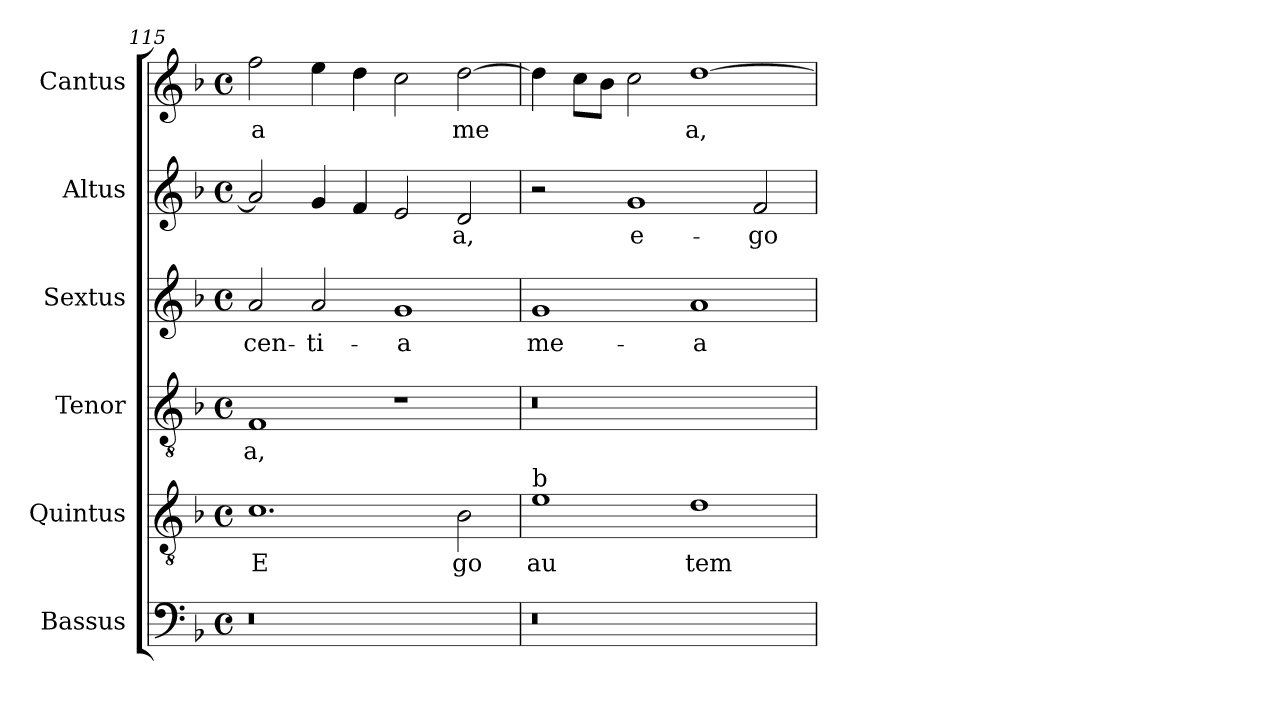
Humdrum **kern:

**kern	**kern	**text	**kern	**text	**kern	**text	**kern	**text	**kern	**text
*part6	*part5	*part5	*part4	*part4	*part3	*part3	*part2	*part2	*part1	*part1
*staff6	*staff5	*staff5	*staff4	*staff4	*staff3	*staff3	*staff2	*staff2	*staff1	*staff1
*I"Bassus	*I"Quintus	*	*I"Tenor	*	*I"Sextus	*	*I"Altus	*	*I"Cantus	*
*clefF4	*clefGv2	*	*clefGv2	*	*clefG2	*	*clefG2	*	*clefG2	*
*k[b-]	*k[b-]	*	*k[b-]	*	*k[b-]	*	*k[b-]	*	*k[b-]	*
*F:	*F:	*	*F:	*	*F:	*	*F:	*	*F:	*
*M4/4	*M4/4	*	*M4/4	*	*M4/4	*	*M4/4	*	*M4/4	*
*met(c)	*met(c)	*	*met(c)	*	*met(c)	*	*met(c)	*	*met(c)	*
=115	=115	=115	=115	=115	=115	=115	=115	=115	=115	=115
!	!	!LO:LY:b:cj	!	!LO:LY:b:cj	!	!LO:LY:b:cj	!	!	!	!LO:LY:b:cj
0r	1.c	E	1F	a,	2a/	-cen-	2a/]	.	2ff\	a
!	!	!	!	!	!	!LO:LY:b:cj	!	!	!	!
.	.	.	.	.	2a/	-ti-	4g/	.	4ee\	.
.	.	.	.	.	.	.	4f/	.	4dd\	.
!	!	!	!	!	!	!LO:LY:b:cj	!	!	!	!
.	.	.	1r	.	1g	-a	2e/	.	2cc\	.
!	!	!LO:LY:b:cj	!	!	!	!	!	!LO:LY:b:cj	!	!LO:LY:b
.	2B-\	go	.	.	.	.	2d/	-a,	[>2dd\	me
=116	=116	=116	=116	=116	=116	=116	=116	=116	=116	=116
!	!LO:TX:a:t=b	!	!	!	!	!	!	!	!	!
!	!	!LO:LY:b:cj	!	!	!	!LO:LY:b:cj	!	!	!	!
0r	1e	au	0r	.	1g	me-	2r	.	4dd\]	.
.	.	.	.	.	.	.	.	.	8cc\L	.
.	.	.	.	.	.	.	.	.	8b-\J	.
!	!	!	!	!	!	!	!	!LO:LY:b:cj	!	!
.	.	.	.	.	.	.	1g	e-	2cc\	.
!	!	!LO:LY:b:cj	!	!	!	!LO:LY:b:cj	!	!	!	!LO:LY:b:cj
.	1d	tem	.	.	1a	-a	.	.	[>1dd	a,
!	!	!	!	!	!	!	!	!LO:LY:b:cj	!	!
.	.	.	.	.	.	.	2f/	-go	.	.
=	=	=	=	=	=	=	=	=	=	=
*-	*-	*-	*-	*-	*-	*-	*-	*-	*-	*-
